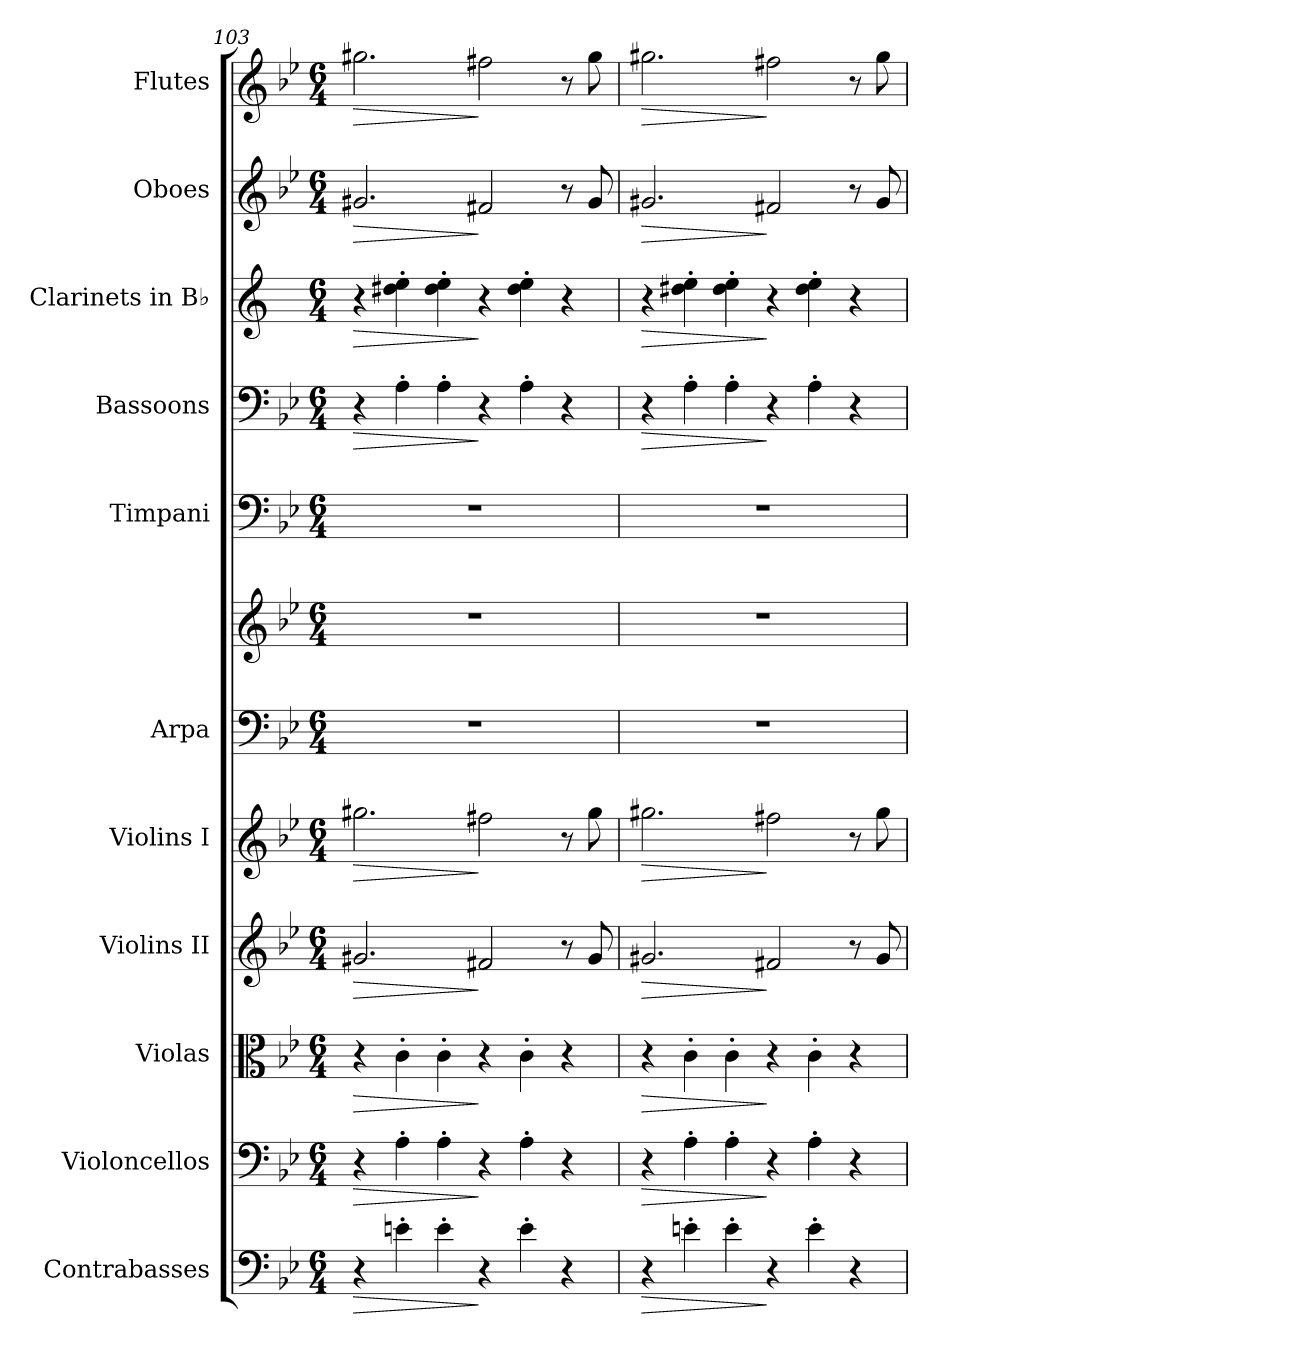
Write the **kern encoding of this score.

**kern	**dynam	**kern	**dynam	**kern	**dynam	**kern	**dynam	**kern	**dynam	**kern	**kern	**kern	**kern	**dynam	**kern	**dynam	**kern	**dynam	**kern	**dynam
*part11	*part11	*part10	*part10	*part9	*part9	*part8	*part8	*part7	*part7	*part6	*part6	*part5	*part4	*part4	*part3	*part3	*part2	*part2	*part1	*part1
*staff12	*staff12	*staff11	*staff11	*staff10	*staff10	*staff9	*staff9	*staff8	*staff8	*staff7	*staff6	*staff5	*staff4	*staff4	*staff3	*staff3	*staff2	*staff2	*staff1	*staff1
*I"Contrabasses	*	*I"Violoncellos	*	*I"Violas	*	*I"Violins II	*	*I"Violins I	*	*I"Arpa	*	*I"Timpani	*I"Bassoons	*	*I"Clarinets in B♭	*	*I"Oboes	*	*I"Flutes	*
*I'Cb.	*	*I'Vc.	*	*I'Vla.	*	*I'Vln. II	*	*I'Vln. I	*	*I'Arp.	*	*I'Timp.	*I'Bsn.	*	*	*	*I'Ob.	*	*I'Fl.	*
*clefF4	*	*clefF4	*	*clefC3	*	*clefG2	*	*clefG2	*	*clefF4	*clefG2	*clefF4	*clefF4	*	*clefG2	*	*clefG2	*	*clefG2	*
*ITrd7c12	*	*	*	*	*	*	*	*	*	*	*	*	*	*	*ITrd1c2	*	*	*	*	*
*k[b-e-]	*	*k[b-e-]	*	*k[b-e-]	*	*k[b-e-]	*	*k[b-e-]	*	*k[b-e-]	*k[b-e-]	*k[b-e-]	*k[b-e-]	*	*k[b-e-]	*	*k[b-e-]	*	*k[b-e-]	*
*M6/4	*	*M6/4	*	*M6/4	*	*M6/4	*	*M6/4	*	*M6/4	*M6/4	*M6/4	*M6/4	*	*M6/4	*	*M6/4	*	*M6/4	*
=103	=103	=103	=103	=103	=103	=103	=103	=103	=103	=103	=103	=103	=103	=103	=103	=103	=103	=103	=103	=103
!	!LO:HP:b	!	!LO:HP:b	!	!LO:HP:b	!	!LO:HP:b	!	!LO:HP:b	!	!	!	!	!LO:HP:b	!	!LO:HP:b	!	!LO:HP:b	!	!LO:HP:b
4r	>	4r	>	4r	>	2.g#X/	>	2.gg#X\	>	1.r	1.r	1.r	4r	>	4r	>	2.g#X/	>	2.gg#X\	>
4En'\	.	4A'\	.	4c'\	.	.	.	.	.	.	.	.	4A'\	.	4cc#X\' 4dd\'	.	.	.	.	.
4E'\	.	4A'\	.	4c'\	.	.	.	.	.	.	.	.	4A'\	.	4cc#\' 4dd\'	.	.	.	.	.
4r	]	4r	]	4r	]	2f#X/	]	2ff#X\	]	.	.	.	4r	]	4r	]	2f#X/	]	2ff#X\	]
4E'\	.	4A'\	.	4c'\	.	.	.	.	.	.	.	.	4A'\	.	4cc#\' 4dd\'	.	.	.	.	.
4r	.	4r	.	4r	.	8r	.	8r	.	.	.	.	4r	.	4r	.	8r	.	8r	.
.	.	.	.	.	.	8g#/	.	8gg#\	.	.	.	.	.	.	.	.	8g#/	.	8gg#\	.
!!LO:PB:g=z
=104	=104	=104	=104	=104	=104	=104	=104	=104	=104	=104	=104	=104	=104	=104	=104	=104	=104	=104	=104	=104
!	!LO:HP:b	!	!LO:HP:b	!	!LO:HP:b	!	!LO:HP:b	!	!LO:HP:b	!	!	!	!	!LO:HP:b	!	!LO:HP:b	!	!LO:HP:b	!	!LO:HP:b
4r	>	4r	>	4r	>	2.g#X/	>	2.gg#X\	>	1.r	1.r	1.r	4r	>	4r	>	2.g#X/	>	2.gg#X\	>
4En'\	.	4A'\	.	4c'\	.	.	.	.	.	.	.	.	4A'\	.	4cc#X\' 4dd\'	.	.	.	.	.
4E'\	.	4A'\	.	4c'\	.	.	.	.	.	.	.	.	4A'\	.	4cc#\' 4dd\'	.	.	.	.	.
4r	]	4r	]	4r	]	2f#X/	]	2ff#X\	]	.	.	.	4r	]	4r	]	2f#X/	]	2ff#X\	]
4E'\	.	4A'\	.	4c'\	.	.	.	.	.	.	.	.	4A'\	.	4cc#\' 4dd\'	.	.	.	.	.
4r	.	4r	.	4r	.	8r	.	8r	.	.	.	.	4r	.	4r	.	8r	.	8r	.
.	.	.	.	.	.	8g#/	.	8gg#\	.	.	.	.	.	.	.	.	8g#/	.	8gg#\	.
=	=	=	=	=	=	=	=	=	=	=	=	=	=	=	=	=	=	=	=	=
*-	*-	*-	*-	*-	*-	*-	*-	*-	*-	*-	*-	*-	*-	*-	*-	*-	*-	*-	*-	*-
